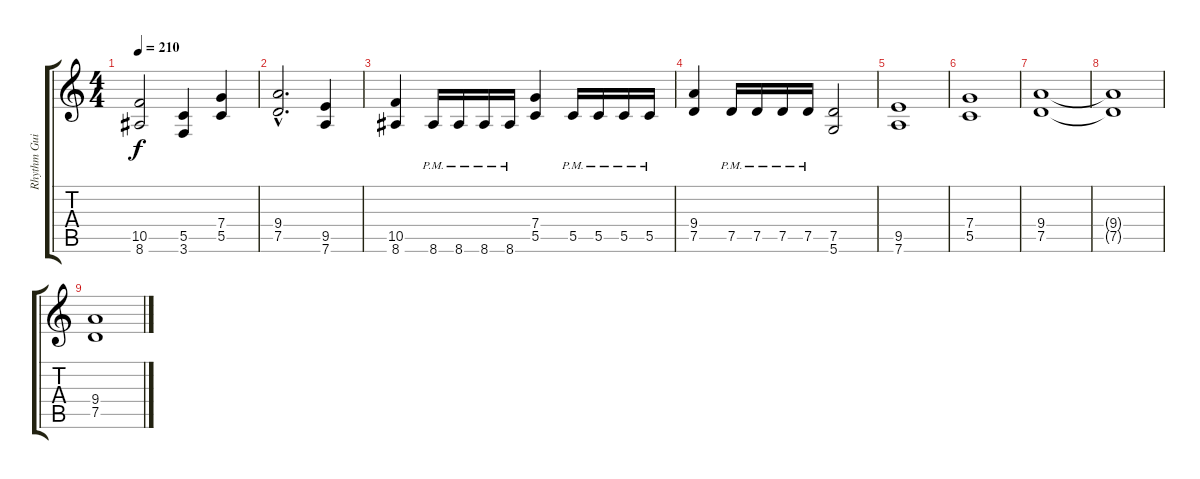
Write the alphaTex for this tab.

\track ("Rhythm Guitar" "Rhythm Gui") {instrument distortionguitar}
\staff {score tabs}
\tuning (D4 A3 F3 C3 G2 D2) {hide}
\ts (4 4)
\tempo 210
\clef g2
\ks c
(10.5 8.6).2{dy f} (5.5 3.6).4 (7.4 5.5).4 |
(9.4{hac} 7.5{hac}).2{d} (9.5 7.6).4 |
(10.5 8.6).4 8.6{pm}.16 8.6{pm}.16 8.6{pm}.16 8.6{pm}.16 (7.4 5.5).4 5.5{pm}.16 5.5{pm}.16 5.5{pm}.16 5.5{pm}.16 |
(9.4 7.5).4 7.5{pm}.16 7.5{pm}.16 7.5{pm}.16 7.5{pm}.16 (7.5 5.6).2 |
(9.5 7.6).1 |
(7.4 5.5).1 |
(9.4 7.5).1 |
(9.4{t} 7.5{t}).1 |
(9.4 7.5).1
